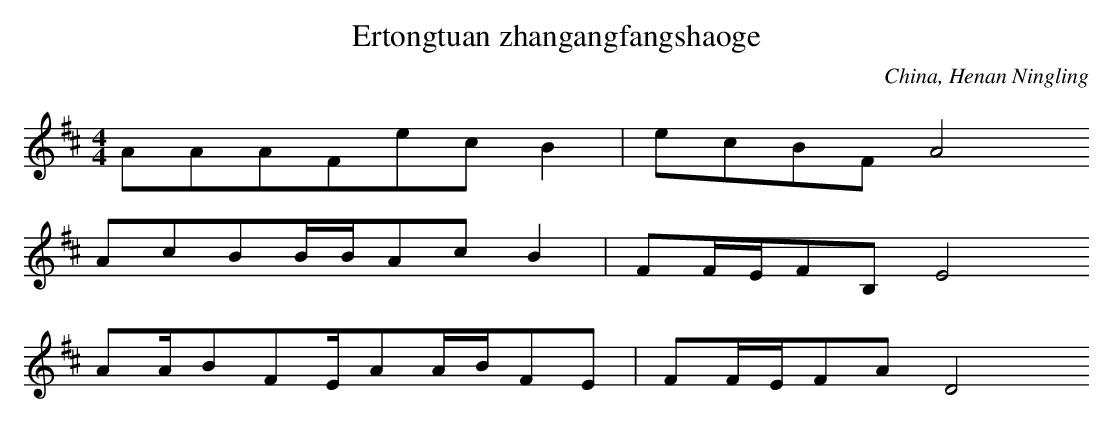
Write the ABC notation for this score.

X:1
T: Ertongtuan zhangangfangshaoge
O: China, Henan Ningling
M: 4/4
L: 1/16
K: D
A2A2A2F2e2c2B4 | e2c2B2F2A8
A2c2B2BBA2c2B4 | F2FEF2B,2E8
A2AB2F2EA2ABF2E2 | F2FEF2A2D8
